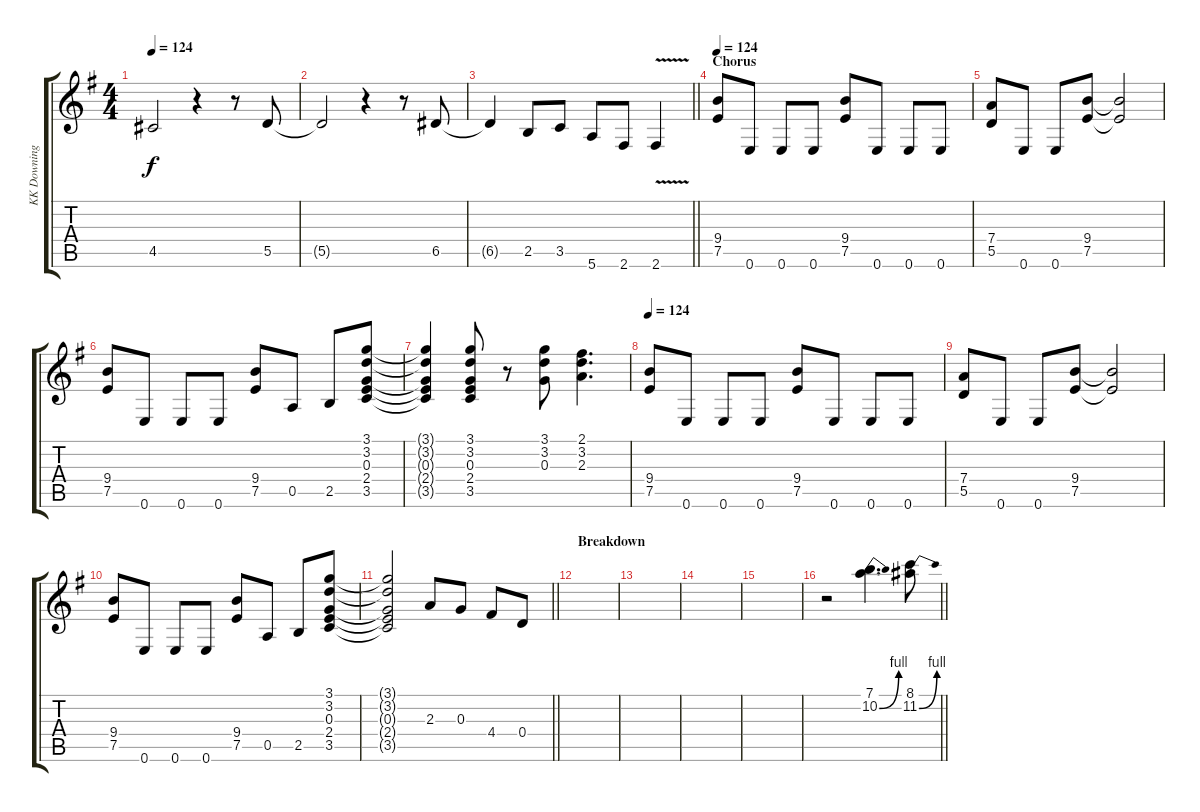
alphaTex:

\track ("KK Downing" "KK Downing") {instrument distortionguitar}
\staff {score tabs}
\tuning (E4 B3 G3 D3 A2 E2) {hide}
\ts (4 4)
\tempo 124
\clef g2
\ks g
4.5{t}.2{dy f} r.4 r.8 5.5.8 |
5.5{t}.2 r.4 r.8 6.5.8 |
\barLineRight lightlight
6.5{t}.4 2.5.8 3.5.8 5.6.8 2.6.8 2.6{v}.4 |
\section ("" "Chorus")
\tempo 124
(9.4 7.5).8 0.6.8 0.6.8 0.6.8 (9.4 7.5).8 0.6.8 0.6.8 0.6.8 |
(7.4 5.5).8 0.6.8 0.6.8 (9.4 7.5).8 (9.4{t} 7.5{t}).2 |
(9.4 7.5).8 0.6.8 0.6.8 0.6.8 (9.4 7.5).8 0.5.8 2.5.8 (3.1 3.2 0.3 2.4 3.5).8 |
(3.1{t} 3.2{t} 0.3{t} 2.4{t} 3.5{t}).4 (3.1 3.2 0.3 2.4 3.5).8 r.8 (3.1 3.2 0.3).8 (2.1 3.2 2.3).4{d} |
\tempo 124
(9.4 7.5).8 0.6.8 0.6.8 0.6.8 (9.4 7.5).8 0.6.8 0.6.8 0.6.8 |
(7.4 5.5).8 0.6.8 0.6.8 (9.4 7.5).8 (9.4{t} 7.5{t}).2 |
(9.4 7.5).8 0.6.8 0.6.8 0.6.8 (9.4 7.5).8 0.5.8 2.5.8 (3.1 3.2 0.3 2.4 3.5).8 |
\barLineRight lightlight
(3.1{t} 3.2{t} 0.3{t} 2.4{t} 3.5{t}).2 2.3.8 0.3.8 4.4.8 0.4.8 |
\section ("" "Breakdown")
|
|
|
|
\barLineRight lightlight
r.2 (7.1 10.2{be (bend 0 0 60 4)}).4{d} (8.1 11.2{be (bend 0 0 60 4)}).8
